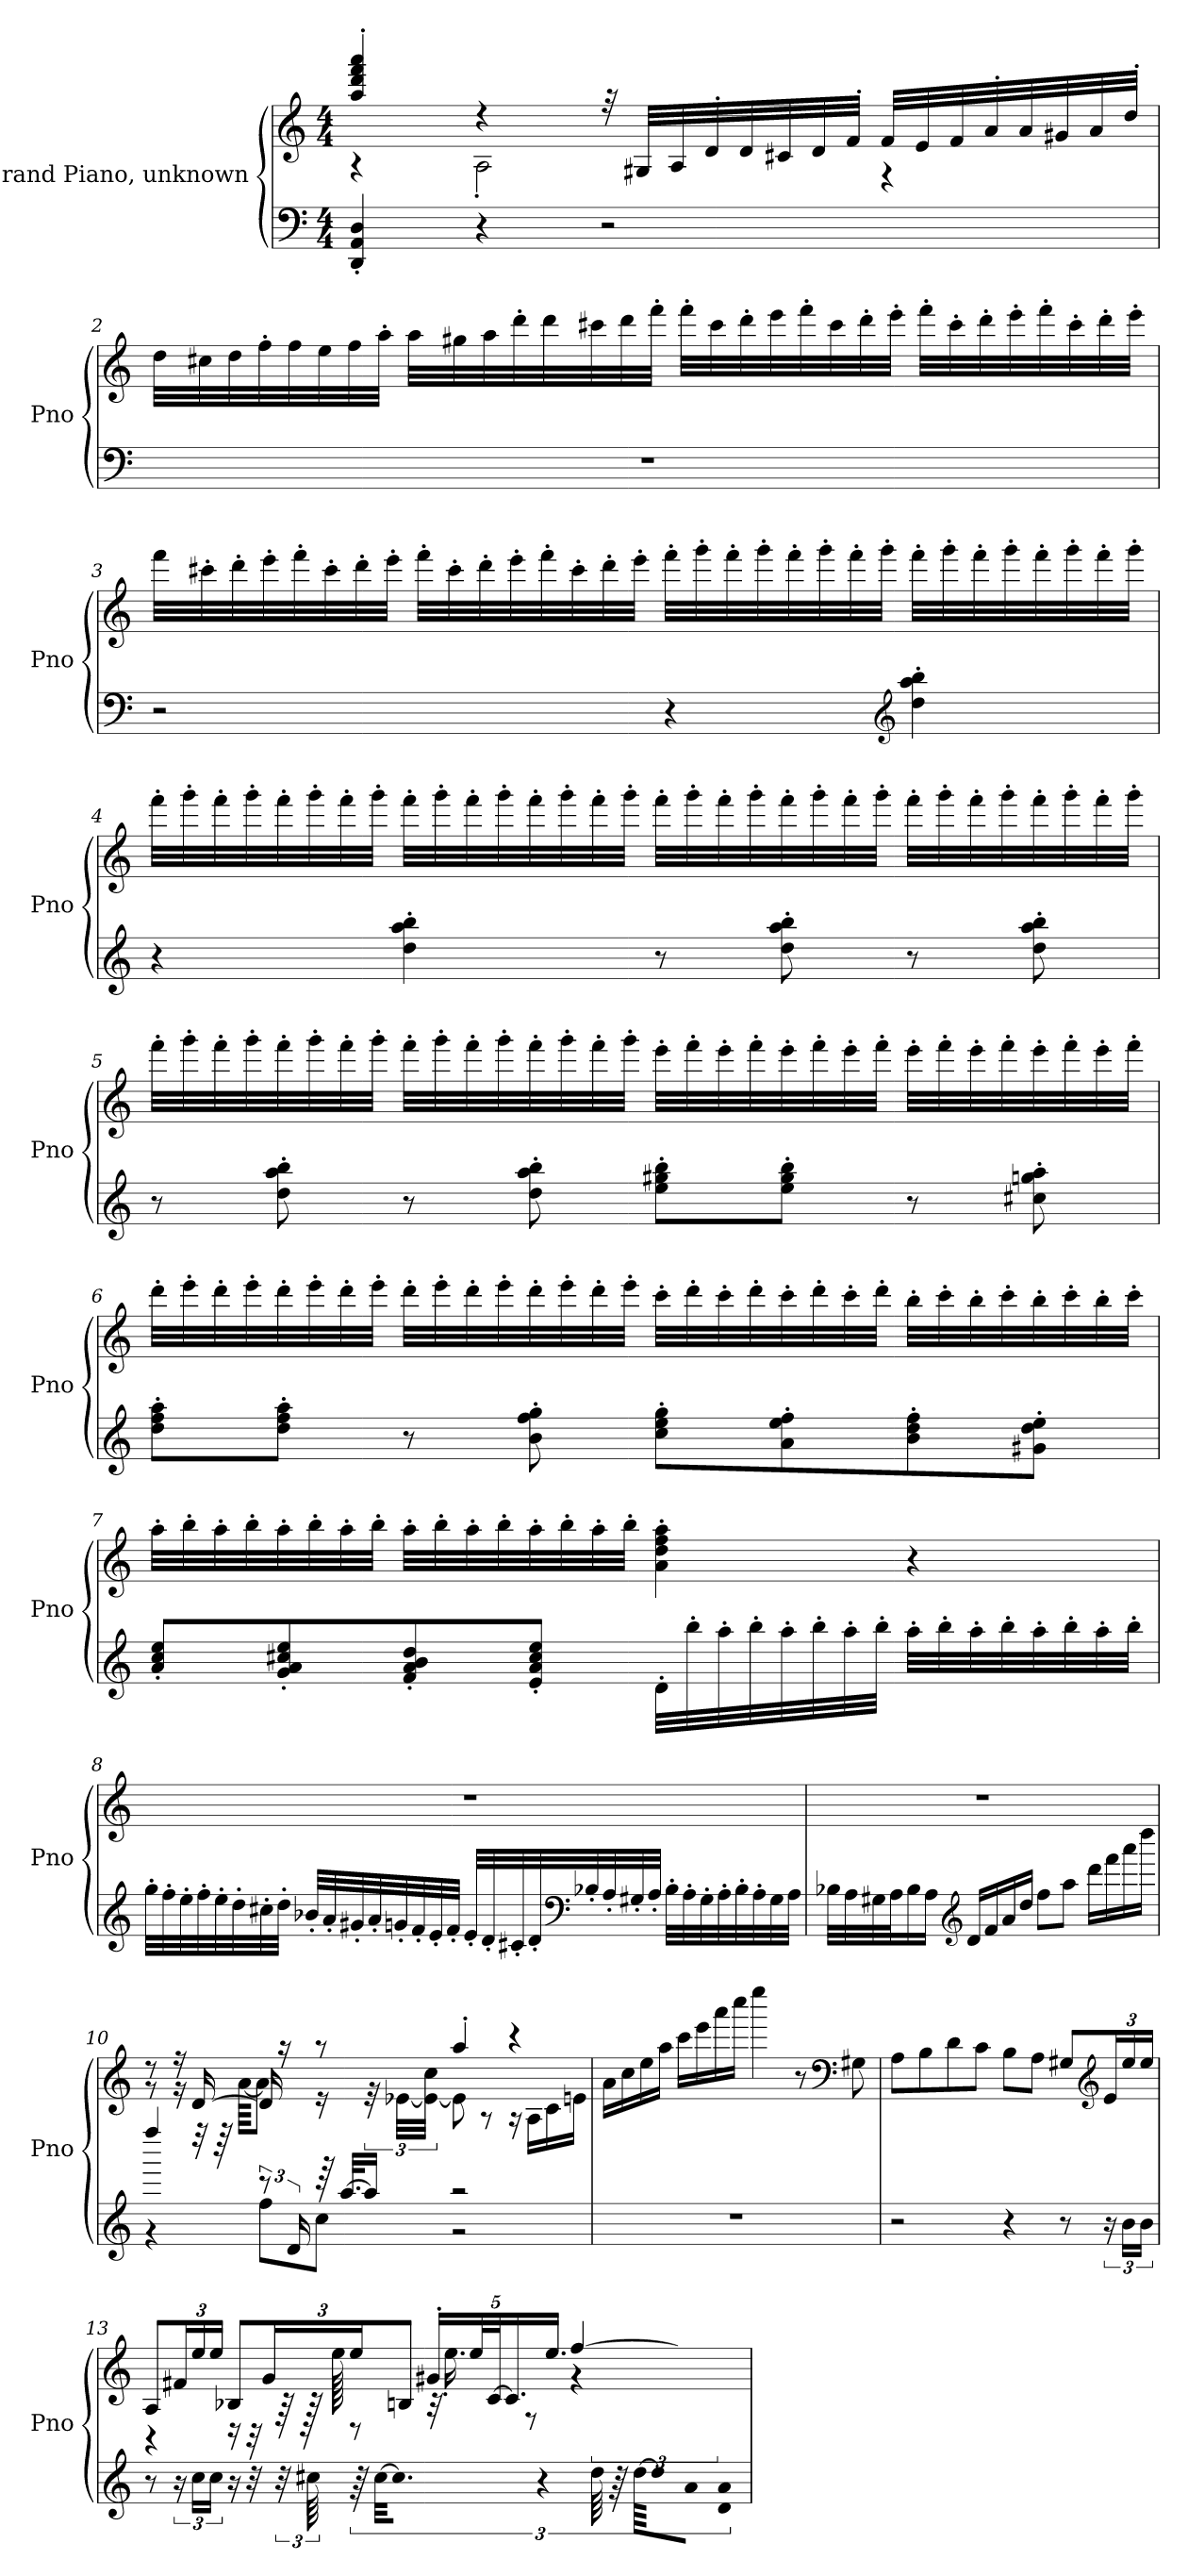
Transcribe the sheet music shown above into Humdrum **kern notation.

**kern	**kern
*part1	*part1
*staff2	*staff1
*I"Grand Piano, unknown	*
*I'Pno	*
*clefF4	*clefG2
*k[]	*k[]
*M4/4	*M4/4
*MM120	*MM120
=1	=1
*	*^
4DD/' 4AA/' 4D/'	4aa/' 4ddd/' 4fff/' 4aaa/'	4r
4r	4r	2A'\
2r	32r	.
.	32G#X/LLL	.
.	32A/	.
.	32d'/	.
.	32d/	.
.	32c#X/	.
.	32d/	.
.	32f'/JJJ	.
.	32f/LLL	4r
.	32e/	.
.	32f/	.
.	32a'/	.
.	32a/	.
.	32g#X/	.
.	32a/	.
.	32dd'/JJJ	.
*	*v	*v
!!LO:LB:g=z
=2	=2
1r	32dd\LLL
.	32cc#X\
.	32dd\
.	32ff'\
.	32ff\
.	32ee\
.	32ff\
.	32aa'\JJJ
.	32aa\LLL
.	32gg#X\
.	32aa\
.	32ddd'\
.	32ddd\
.	32ccc#X\
.	32ddd\
.	32fff'\JJJ
.	32fff'\LLL
.	32ccc#\
.	32ddd'\
.	32eee\
.	32fff'\
.	32ccc#\
.	32ddd'\
.	32eee'\JJJ
.	32fff'\LLL
.	32ccc#'\
.	32ddd'\
.	32eee'\
.	32fff'\
.	32ccc#'\
.	32ddd'\
.	32eee'\JJJ
!!LO:LB:g=z
=3	=3
2r	32fff\LLL
.	32ccc#X'\
.	32ddd'\
.	32eee'\
.	32fff'\
.	32ccc#'\
.	32ddd'\
.	32eee'\JJJ
.	32fff'\LLL
.	32ccc#'\
.	32ddd'\
.	32eee'\
.	32fff'\
.	32ccc#'\
.	32ddd'\
.	32eee'\JJJ
4r	32fff'\LLL
.	32ggg'\
.	32fff'\
.	32ggg'\
.	32fff'\
.	32ggg'\
.	32fff'\
.	32ggg'\JJJ
*clefG2	*
4dd\' 4aa\' 4bb\'	32fff'\LLL
.	32ggg'\
.	32fff'\
.	32ggg'\
.	32fff'\
.	32ggg'\
.	32fff'\
.	32ggg'\JJJ
!!LO:LB:g=z
=4	=4
4r	32fff'\LLL
.	32ggg'\
.	32fff'\
.	32ggg'\
.	32fff'\
.	32ggg'\
.	32fff'\
.	32ggg'\JJJ
4dd\' 4aa\' 4bb\'	32fff'\LLL
.	32ggg'\
.	32fff'\
.	32ggg'\
.	32fff'\
.	32ggg'\
.	32fff'\
.	32ggg'\JJJ
8r	32fff'\LLL
.	32ggg'\
.	32fff'\
.	32ggg'\
8dd\' 8aa\' 8bb\'	32fff'\
.	32ggg'\
.	32fff'\
.	32ggg'\JJJ
8r	32fff'\LLL
.	32ggg'\
.	32fff'\
.	32ggg'\
8dd\' 8aa\' 8bb\'	32fff'\
.	32ggg'\
.	32fff'\
.	32ggg'\JJJ
!!LO:LB:g=z
=5	=5
8r	32fff'\LLL
.	32ggg'\
.	32fff'\
.	32ggg'\
8dd\' 8aa\' 8bb\'	32fff'\
.	32ggg'\
.	32fff'\
.	32ggg'\JJJ
8r	32fff'\LLL
.	32ggg'\
.	32fff'\
.	32ggg'\
8dd\' 8aa\' 8bb\'	32fff'\
.	32ggg'\
.	32fff'\
.	32ggg'\JJJ
8ee\' 8gg#X\' 8bb\'L	32eee'\LLL
.	32fff'\
.	32eee'\
.	32fff'\
8ee\' 8gg#\' 8bb\'J	32eee'\
.	32fff'\
.	32eee'\
.	32fff'\JJJ
8r	32eee'\LLL
.	32fff'\
.	32eee'\
.	32fff'\
8cc#X\' 8ggn\' 8aa\'	32eee'\
.	32fff'\
.	32eee'\
.	32fff'\JJJ
!!LO:LB:g=z
=6	=6
8dd\' 8ff\' 8aa\'L	32ddd'\LLL
.	32eee'\
.	32ddd'\
.	32eee'\
8dd\' 8ff\' 8aa\'J	32ddd'\
.	32eee'\
.	32ddd'\
.	32eee'\JJJ
8r	32ddd'\LLL
.	32eee'\
.	32ddd'\
.	32eee'\
8b\' 8ff\' 8gg\'	32ddd'\
.	32eee'\
.	32ddd'\
.	32eee'\JJJ
8cc\' 8ee\' 8gg\'L	32ccc'\LLL
.	32ddd'\
.	32ccc'\
.	32ddd'\
8a\' 8ee\' 8ff\'	32ccc'\
.	32ddd'\
.	32ccc'\
.	32ddd'\JJJ
8b\' 8dd\' 8ff\'	32bb'\LLL
.	32ccc'\
.	32bb'\
.	32ccc'\
8g#X\' 8dd\' 8ee\'J	32bb'\
.	32ccc'\
.	32bb'\
.	32ccc'\JJJ
!!LO:PB:g=z
=7	=7
8a/' 8cc/' 8ee/'L	32aa'\LLL
.	32bb'\
.	32aa'\
.	32bb'\
8g/' 8a/' 8cc#X/' 8ee/'	32aa'\
.	32bb'\
.	32aa'\
.	32bb'\JJJ
8f/' 8a/' 8b/' 8dd/'	32aa'\LLL
.	32bb'\
.	32aa'\
.	32bb'\
8e/' 8a/' 8cc#/' 8ee/'J	32aa'\
.	32bb'\
.	32aa'\
.	32bb'\JJJ
32d'\LLL	4a\' 4dd\' 4ff\' 4aa\'
32bb'\	.
32aa'\	.
32bb'\	.
32aa'\	.
32bb'\	.
32aa'\	.
32bb'\JJJ	.
32aa'\LLL	4r
32bb'\	.
32aa'\	.
32bb'\	.
32aa'\	.
32bb'\	.
32aa'\	.
32bb'\JJJ	.
!!LO:LB:g=z
=8	=8
32gg'\LLL	1r
32ff'\	.
32ee'\	.
32ff'\	.
32ee'\	.
32dd'\	.
32cc#X'\	.
32dd'\JJJ	.
32b-X'/LLL	.
32a'/	.
32g#X'/	.
32a'/	.
32gn'/	.
32f'/	.
32e'/	.
32f'/JJJ	.
32e'/LLL	.
32d'/	.
32c#X'/	.
32d'/	.
*clefF4	*
32B-X'/	.
32A'/	.
32G#X'/	.
32A'/JJJ	.
32B-'\LLL	.
32A'\	.
32G#'\	.
32A'\	.
32B-'\	.
32A'\	.
32G#\	.
32A\JJJ	.
!!LO:LB:g=z
=9	=9
32B-X\LLL	1r
32A\	.
32G#X\	.
32A\J	.
16B-\	.
16A\JJ	.
*clefG2	*
16d/LL	.
16f/	.
16a/	.
16dd/JJ	.
8ff\L	.
8aa\J	.
16ddd\LL	.
16fff\	.
16aaa\	.
16dddd\JJ	.
=10	=10
*^	*^
4ffff/	4r	8r	8r
.	.	16r	16r
.	.	[16d/	32r
.	.	.	64r
.	.	.	[64a\KKKL
12r	8ff\L	16d/]	8a\J]
.	.	16r	.
24d/	.	.	.
64r	8cc\J	8r	16r
[32.aa/KLL	.	.	.
16aa/JJ]	.	.	48r
.	.	.	[48e-X\LLL
.	.	.	48e-\_ 48cc\JJJ
2r	2r	4aa'/	8e-\]
.	.	.	8r
.	.	4r	16r
.	.	.	16A\LL
.	.	.	16c\
.	.	.	16en\JJ
*v	*v	*	*
*	*v	*v
!!LO:LB:g=z
=11	=11
1r	16a\LL
.	16cc\
.	16ee\
.	16aa\JJ
.	16ccc\LL
.	16eee\
.	16aaa\
.	16cccc\JJ
.	4eeee\
.	8r
*	*clefF4
.	8G#X\
=12	=12
2r	8A\L
.	8B\
.	8d\
.	8c\J
4r	8B\L
.	8A\J
8r	8G#X/L
*	*clefG2
*	*Xbrackettup
24r	24e/L
24b\LL	24ee/
24b\JJ	24ee/JJ
!!LO:LB:g=z
=13	=13
*	*^
8r	8A/L	4r
24r	24f#X/L	.
24cc\LL	24ee/	.
24cc\JJ	24ee/JJ	.
16r	12B-X/L	16r
32r	.	32r
.	24g/L	.
48r	.	64r
.	.	128r
96cc#X\	.	.
.	.	128ee\
96r	24ee/J	8r
[48cc#\KLL	.	.
16.cc#\JJ]	.	.
.	12Bn/J	.
32r	20g#X'/LL	32r
96dd\	.	16.ee'\
96r	.	.
.	40ee/L	.
[96dd\KKKL	.	.
8dd\]	.	.
.	[40c/J	.
.	20.c/]	.
.	.	8r
.	20.ee/JJ	.
16a\Jk	.	.
[4d/ [4a/	[4ff/	4r
*	*v	*v
=	=
*-	*-
